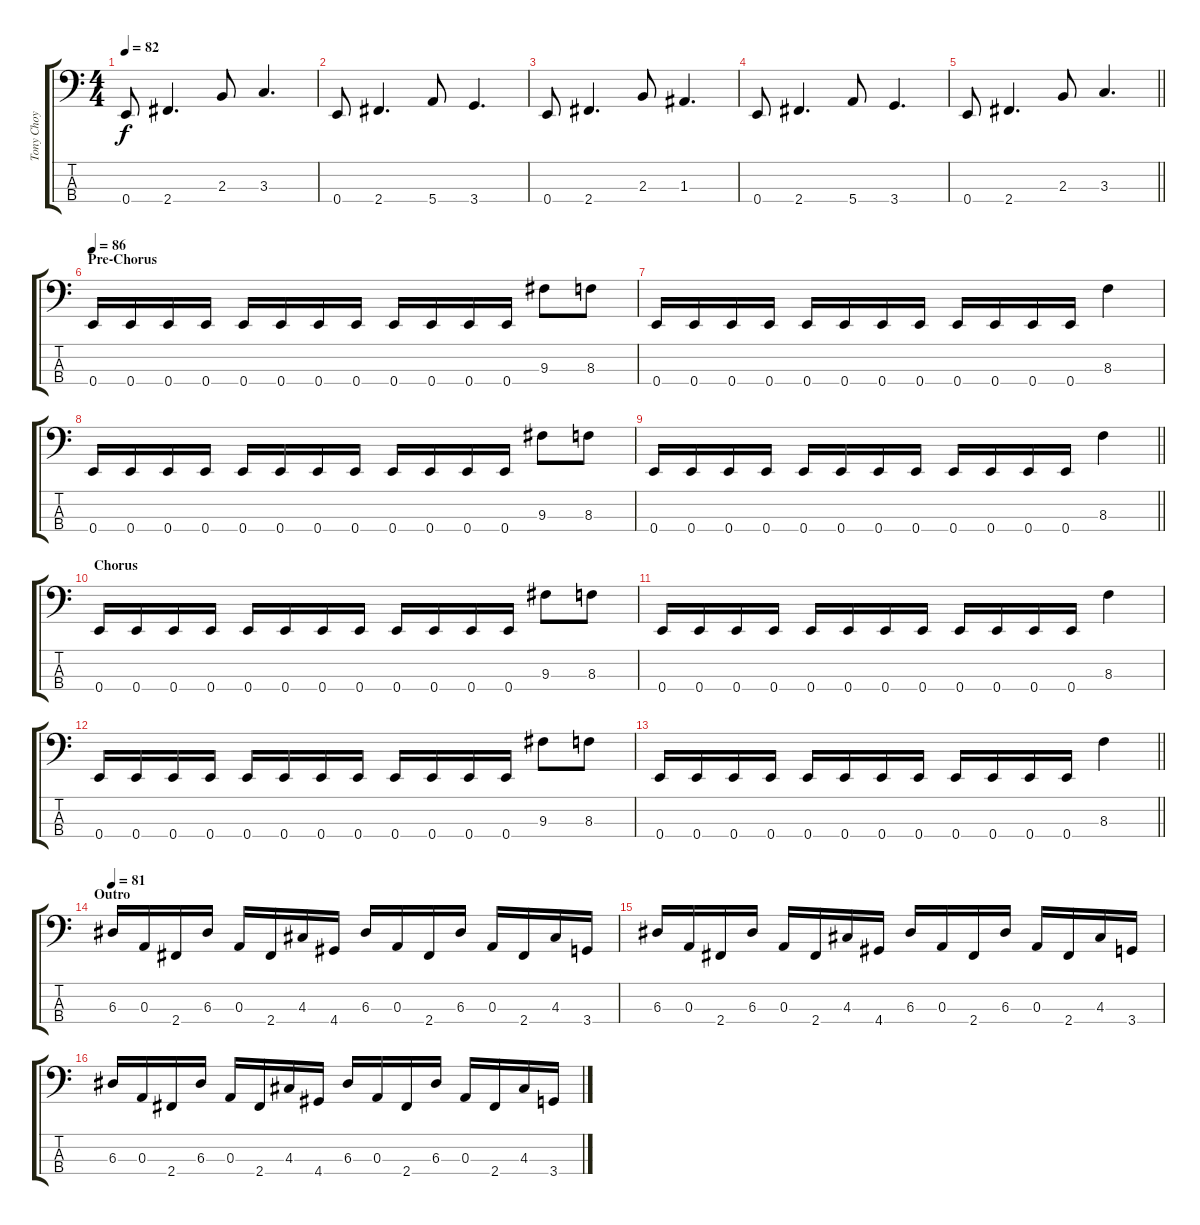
\track ("Tony Choy" "Tony Choy") {instrument electricbassfinger}
\staff {score tabs}
\tuning (G2 D2 A1 E1) {hide}
\ts (4 4)
\tempo 82
\clef f4
\ks c
0.4.8{dy f} 2.4.4{d} 2.3.8 3.3.4{d} |
0.4.8 2.4.4{d} 5.4.8 3.4.4{d} |
0.4.8 2.4.4{d} 2.3.8 1.3.4{d} |
0.4.8 2.4.4{d} 5.4.8 3.4.4{d} |
\barLineRight lightlight
0.4.8 2.4.4{d} 2.3.8 3.3.4{d} |
\section ("" "Pre-Chorus")
\tempo 86
0.4.16 0.4.16 0.4.16 0.4.16 0.4.16 0.4.16 0.4.16 0.4.16 0.4.16 0.4.16 0.4.16 0.4.16 9.3.8 8.3.8 |
0.4.16 0.4.16 0.4.16 0.4.16 0.4.16 0.4.16 0.4.16 0.4.16 0.4.16 0.4.16 0.4.16 0.4.16 8.3.4 |
0.4.16 0.4.16 0.4.16 0.4.16 0.4.16 0.4.16 0.4.16 0.4.16 0.4.16 0.4.16 0.4.16 0.4.16 9.3.8 8.3.8 |
\barLineRight lightlight
0.4.16 0.4.16 0.4.16 0.4.16 0.4.16 0.4.16 0.4.16 0.4.16 0.4.16 0.4.16 0.4.16 0.4.16 8.3.4 |
\section ("" "Chorus")
0.4.16 0.4.16 0.4.16 0.4.16 0.4.16 0.4.16 0.4.16 0.4.16 0.4.16 0.4.16 0.4.16 0.4.16 9.3.8 8.3.8 |
0.4.16 0.4.16 0.4.16 0.4.16 0.4.16 0.4.16 0.4.16 0.4.16 0.4.16 0.4.16 0.4.16 0.4.16 8.3.4 |
0.4.16 0.4.16 0.4.16 0.4.16 0.4.16 0.4.16 0.4.16 0.4.16 0.4.16 0.4.16 0.4.16 0.4.16 9.3.8 8.3.8 |
\barLineRight lightlight
0.4.16 0.4.16 0.4.16 0.4.16 0.4.16 0.4.16 0.4.16 0.4.16 0.4.16 0.4.16 0.4.16 0.4.16 8.3.4 |
\section ("" "Outro")
\tempo 81
6.3.16 0.3.16 2.4.16 6.3.16 0.3.16 2.4.16 4.3.16 4.4.16 6.3.16 0.3.16 2.4.16 6.3.16 0.3.16 2.4.16 4.3.16 3.4.16 |
6.3.16 0.3.16 2.4.16 6.3.16 0.3.16 2.4.16 4.3.16 4.4.16 6.3.16 0.3.16 2.4.16 6.3.16 0.3.16 2.4.16 4.3.16 3.4.16 |
6.3.16 0.3.16 2.4.16 6.3.16 0.3.16 2.4.16 4.3.16 4.4.16 6.3.16 0.3.16 2.4.16 6.3.16 0.3.16 2.4.16 4.3.16 3.4.16
